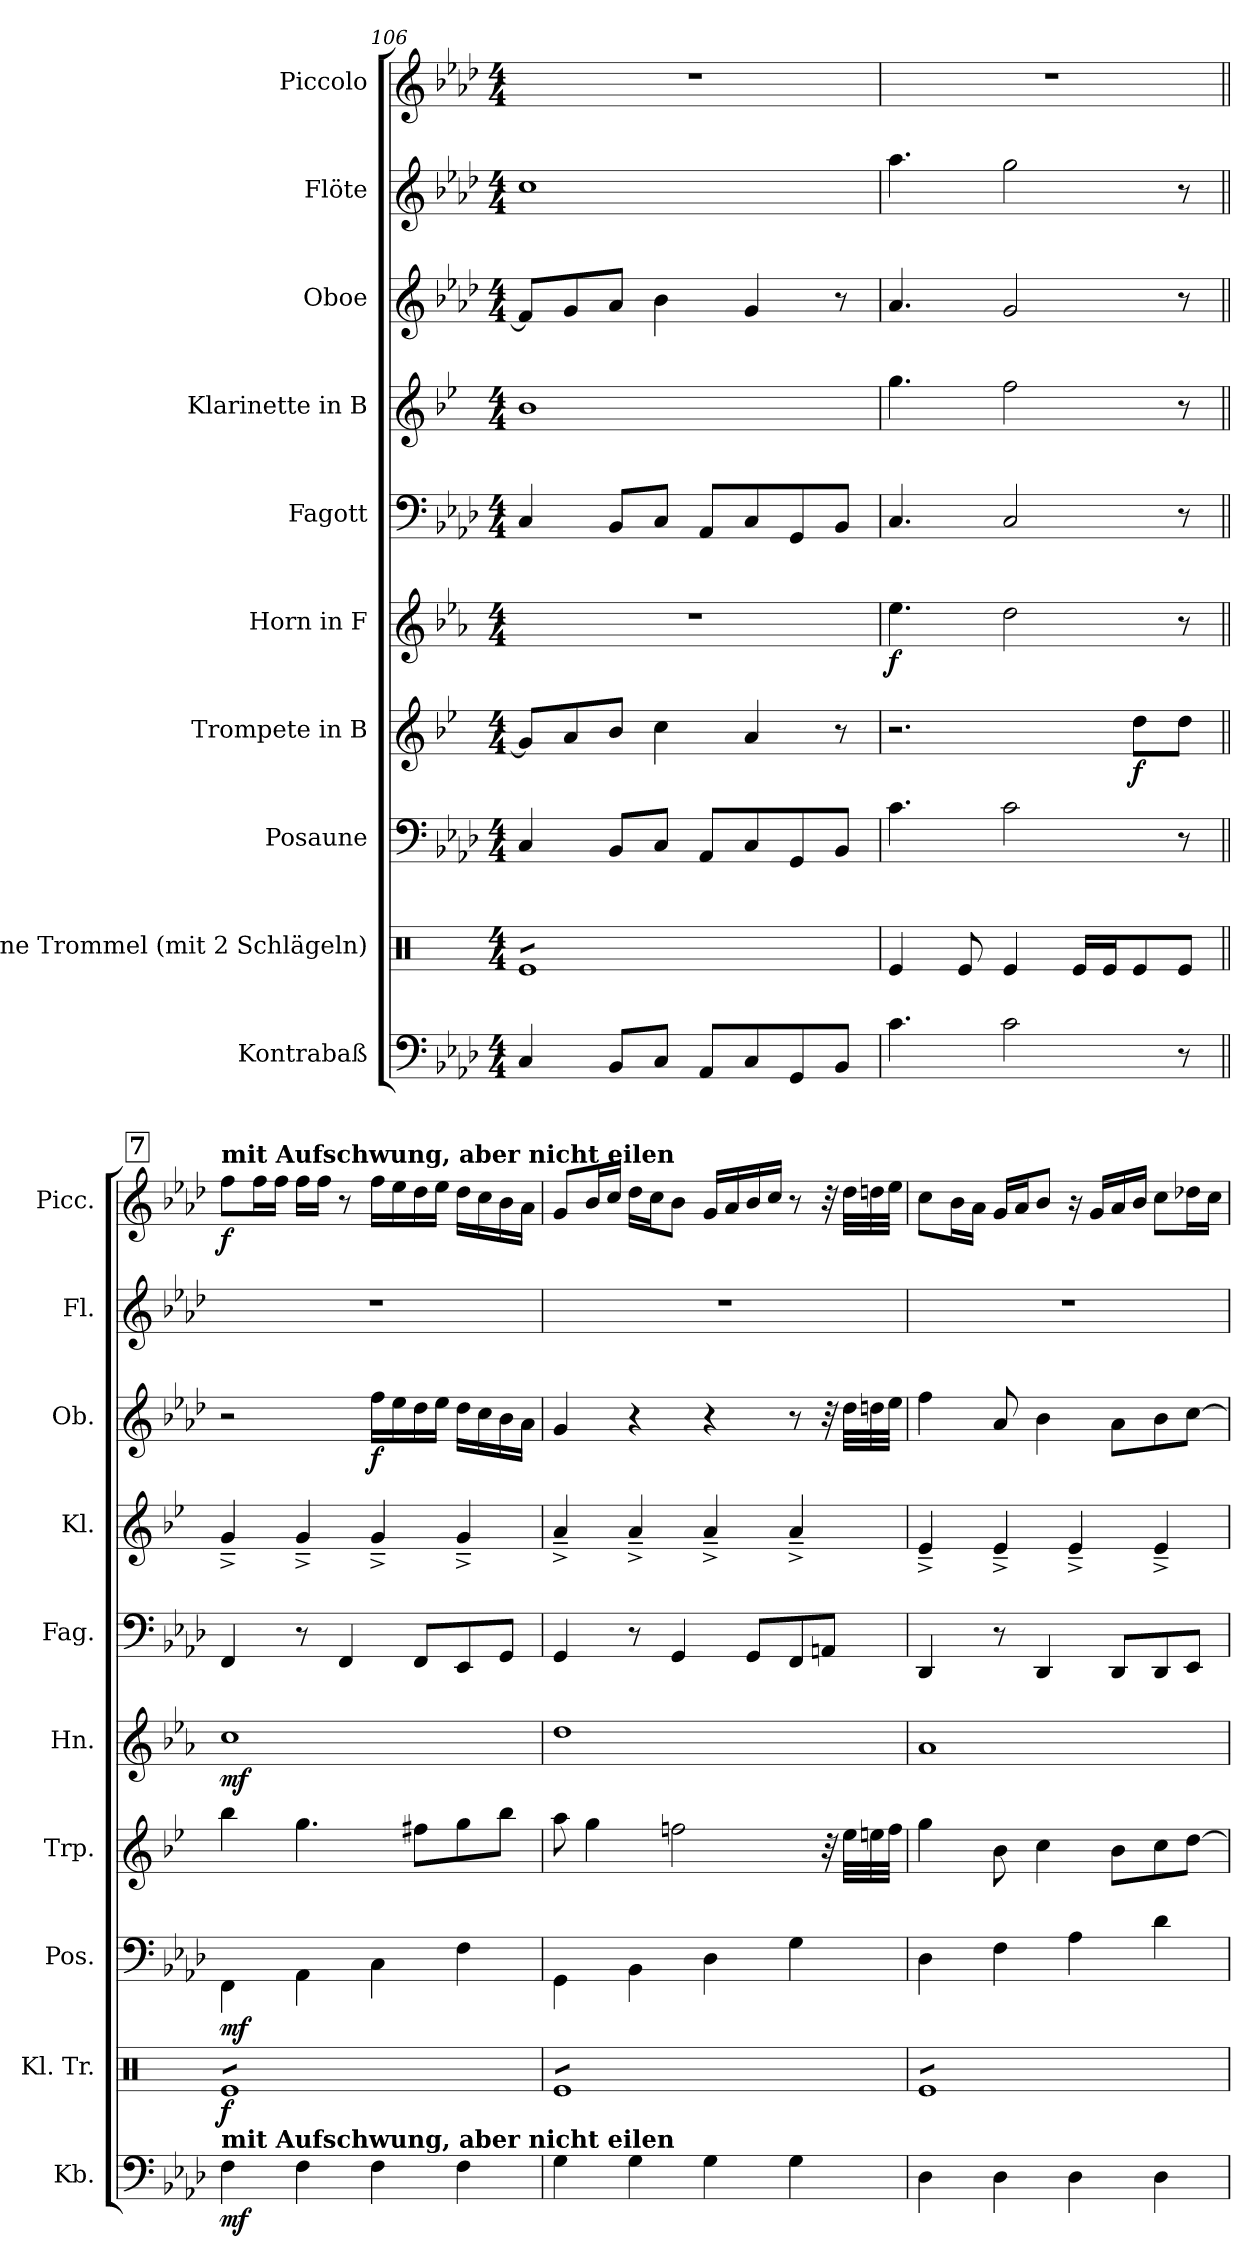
**kern	**dynam	**kern	**dynam	**kern	**dynam	**kern	**dynam	**kern	**dynam	**kern	**kern	**kern	**dynam	**kern	**kern	**dynam
*part10	*part10	*part9	*part9	*part8	*part8	*part7	*part7	*part6	*part6	*part5	*part4	*part3	*part3	*part2	*part1	*part1
*staff10	*staff10	*staff9	*staff9	*staff8	*staff8	*staff7	*staff7	*staff6	*staff6	*staff5	*staff4	*staff3	*staff3	*staff2	*staff1	*staff1
*I"Kontrabaß	*	*I"Kleine Trommel (mit 2 Schlägeln)	*	*I"Posaune	*	*I"Trompete in B	*	*I"Horn in F	*	*I"Fagott	*I"Klarinette in B	*I"Oboe	*	*I"Flöte	*I"Piccolo	*
*I'Kb.	*	*I'Kl. Tr.	*	*I'Pos.	*	*I'Trp.	*	*I'Hn.	*	*I'Fag.	*I'Kl.	*I'Ob.	*	*I'Fl.	*I'Picc.	*
*clefF4	*	*clefX	*	*clefF4	*	*clefG2	*	*clefG2	*	*clefF4	*clefG2	*clefG2	*	*clefG2	*clefG2	*
*ITrd7c12	*	*	*	*	*	*ITrd1c2	*	*ITrd4c7	*	*	*ITrd1c2	*	*	*	*ITrd-7c-12	*
*k[b-e-a-d-]	*	*k[]	*	*k[b-e-a-d-]	*	*k[b-e-a-d-]	*	*k[b-e-a-d-]	*	*k[b-e-a-d-]	*k[b-e-a-d-]	*k[b-e-a-d-]	*	*k[b-e-a-d-]	*k[b-e-a-d-]	*
*A-:	*	*C:	*	*A-:	*	*A-:	*	*A-:	*	*A-:	*A-:	*A-:	*	*A-:	*A-:	*
*M4/4	*	*M4/4	*	*M4/4	*	*M4/4	*	*M4/4	*	*M4/4	*M4/4	*M4/4	*	*M4/4	*M4/4	*
=106	=106	=106	=106	=106	=106	=106	=106	=106	=106	=106	=106	=106	=106	=106	=106	=106
*	*	*tremolo	*	*	*	*	*	*	*	*	*	*	*	*	*	*
4CCi/	.	8ReiL	.	4Ci/	.	8fi/L]	.	1r	.	4Ci/	1a-i	8fi/L]	.	1cci	1r	.
.	.	8Rei	.	.	.	8gi/	.	.	.	.	.	8gi/	.	.	.	.
8BBB-i/L	.	8Rei	.	8BB-i/L	.	8a-i/J	.	.	.	8BB-i/L	.	8a-i/J	.	.	.	.
8CCi/J	.	8Rei	.	8Ci/J	.	4b-i\	.	.	.	8Ci/J	.	4b-i\	.	.	.	.
8AAA-i/L	.	8Rei	.	8AA-i/L	.	.	.	.	.	8AA-i/L	.	.	.	.	.	.
8CCi/	.	8Rei	.	8Ci/	.	4gi/	.	.	.	8Ci/	.	4gi/	.	.	.	.
8GGGi/	.	8Rei	.	8GGi/	.	.	.	.	.	8GGi/	.	.	.	.	.	.
8BBB-i/J	.	8ReiJ	.	8BB-i/J	.	8r	.	.	.	8BB-i/J	.	8r	.	.	.	.
*	*	*Xtremolo	*	*	*	*	*	*	*	*	*	*	*	*	*	*
=107	=107	=107	=107	=107	=107	=107	=107	=107	=107	=107	=107	=107	=107	=107	=107	=107
4.Ci\	.	4Rei/	.	4.ci\	.	2.r	.	4.a-i\	f	4.Ci/	4.ffi\	4.a-i/	.	4.aa-i\	1r	.
.	.	8Rei/	.	.	.	.	.	.	.	.	.	.	.	.	.	.
2Ci\	.	4Rei/	.	2ci\	.	.	.	2gi\	.	2Ci/	2ee-i\	2gi/	.	2ggi\	.	.
.	.	16Rei/LL	.	.	.	.	.	.	.	.	.	.	.	.	.	.
.	.	16Rei/J	.	.	.	.	.	.	.	.	.	.	.	.	.	.
.	.	8Rei/	.	.	.	8cci\L	f	.	.	.	.	.	.	.	.	.
8r	.	8Rei/J	.	8r	.	8cci\J	.	8r	.	8r	8r	8r	.	8r	.	.
!!LO:LB:g=z
!!LO:REH:place=s1:B:color=#000000:enc=box:fs=12.8556:t=7
=108||	=108||	=108||	=108||	=108||	=108||	=108||	=108||	=108||	=108||	=108||	=108||	=108||	=108||	=108||	=108||	=108||
!	!	!	!	!	!	!	!	!	!	!	!	!	!	!	!LO:TX:a:B:t=mit Aufschwung, aber nicht eilen	!
!LO:TX:a:B:t=mit Aufschwung, aber nicht eilen	!	!	!	!	!	!	!	!	!	!	!	!	!	!	!	!
*	*	*tremolo	*	*	*	*	*	*	*	*	*	*	*	*	*	*
4FFi\	mf	8ReiL	f	4FFi\	mf	4aa-i\	.	1fi	mf	4FFi/	4f~^i/	2r	.	1r	8fffi\L	f
.	.	8Rei	.	.	.	.	.	.	.	.	.	.	.	.	16fffi\L	.
.	.	.	.	.	.	.	.	.	.	.	.	.	.	.	16fffi\JJ	.
4FFi\	.	8Rei	.	4AA-i\	.	4.ffi\	.	.	.	8r	4f~^i/	.	.	.	16fffi\LL	.
.	.	.	.	.	.	.	.	.	.	.	.	.	.	.	16fffi\JJ	.
.	.	8Rei	.	.	.	.	.	.	.	4FFi/	.	.	.	.	8r	.
4FFi\	.	8Rei	.	4Ci\	.	.	.	.	.	.	4f~^i/	16ffi\LL	f	.	16fffi\LL	.
.	.	.	.	.	.	.	.	.	.	.	.	16ee-i\	.	.	16eee-i\	.
.	.	8Rei	.	.	.	8eeni\L	.	.	.	8FFi/L	.	16dd-i\	.	.	16ddd-i\	.
.	.	.	.	.	.	.	.	.	.	.	.	16ee-i\JJ	.	.	16eee-i\JJ	.
4FFi\	.	8Rei	.	4Fi\	.	8ffi\	.	.	.	8EE-i/	4f~^i/	16dd-i\LL	.	.	16ddd-i\LL	.
.	.	.	.	.	.	.	.	.	.	.	.	16cci\	.	.	16ccci\	.
.	.	8ReiJ	.	.	.	8aa-i\J	.	.	.	8GGi/J	.	16b-i\	.	.	16bb-i\	.
.	.	.	.	.	.	.	.	.	.	.	.	16a-i\JJ	.	.	16aa-i\JJ	.
=109	=109	=109	=109	=109	=109	=109	=109	=109	=109	=109	=109	=109	=109	=109	=109	=109
4GGi\	.	8ReiL	.	4GGi\	.	8ggi\	.	1gi	.	4GGi/	4g~^i/	4gi/	.	1r	8ggi/L	.
.	.	8Rei	.	.	.	4ffi\	.	.	.	.	.	.	.	.	16bb-i/L	.
.	.	.	.	.	.	.	.	.	.	.	.	.	.	.	16ccci/JJ	.
4GGi\	.	8Rei	.	4BB-i\	.	.	.	.	.	8r	4g~^i/	4r	.	.	16ddd-i\LL	.
.	.	.	.	.	.	.	.	.	.	.	.	.	.	.	16ccci\J	.
.	.	8Rei	.	.	.	2ee-Xi\	.	.	.	4GGi/	.	.	.	.	8bb-i\J	.
4GGi\	.	8Rei	.	4D-i\	.	.	.	.	.	.	4g~^i/	4r	.	.	16ggi/LL	.
.	.	.	.	.	.	.	.	.	.	.	.	.	.	.	16aa-i/	.
.	.	8Rei	.	.	.	.	.	.	.	8GGi/L	.	.	.	.	16bb-i/	.
.	.	.	.	.	.	.	.	.	.	.	.	.	.	.	16ccci/JJ	.
4GGi\	.	8Rei	.	4Gi\	.	.	.	.	.	8FFi/	4g~^i/	8r	.	.	8r	.
.	.	8ReiJ	.	.	.	32r	.	.	.	8AAni/J	.	32r	.	.	32r	.
.	.	.	.	.	.	32dd-i\LLL	.	.	.	.	.	32dd-i\LLL	.	.	32ddd-i\LLL	.
.	.	.	.	.	.	32ddni\	.	.	.	.	.	32ddni\	.	.	32dddni\	.
.	.	.	.	.	.	32ee-i\JJJ	.	.	.	.	.	32ee-i\JJJ	.	.	32eee-i\JJJ	.
=110	=110	=110	=110	=110	=110	=110	=110	=110	=110	=110	=110	=110	=110	=110	=110	=110
4DD-i\	.	8ReiL	.	4D-i\	.	4ffi\	.	1d-i	.	4DD-i/	4d-~^i/	4ffi\	.	1r	8ccci\L	.
.	.	8Rei	.	.	.	.	.	.	.	.	.	.	.	.	16bb-i\L	.
.	.	.	.	.	.	.	.	.	.	.	.	.	.	.	16aa-i\JJ	.
4DD-i\	.	8Rei	.	4Fi\	.	8a-i\	.	.	.	8r	4d-~^i/	8a-i/	.	.	16ggi/LL	.
.	.	.	.	.	.	.	.	.	.	.	.	.	.	.	16aa-i/J	.
.	.	8Rei	.	.	.	4b-i\	.	.	.	4DD-i/	.	4b-i\	.	.	8bb-i/J	.
4DD-i\	.	8Rei	.	4A-i\	.	.	.	.	.	.	4d-~^i/	.	.	.	16r	.
.	.	.	.	.	.	.	.	.	.	.	.	.	.	.	16ggi/LL	.
.	.	8Rei	.	.	.	8a-i\L	.	.	.	8DD-i/L	.	8a-i\L	.	.	16aa-i/	.
.	.	.	.	.	.	.	.	.	.	.	.	.	.	.	16bb-i/JJ	.
4DD-i\	.	8Rei	.	4d-i\	.	8b-i\	.	.	.	8DD-i/	4d-~^i/	8b-i\	.	.	8ccci\L	.
.	.	8ReiJ	.	.	.	[8cci\J	.	.	.	8EE-i/J	.	[8cci\J	.	.	16ddd-Xi\L	.
*	*	*Xtremolo	*	*	*	*	*	*	*	*	*	*	*	*	*	*
.	.	.	.	.	.	.	.	.	.	.	.	.	.	.	16ccci\JJ	.
=	=	=	=	=	=	=	=	=	=	=	=	=	=	=	=	=
*-	*-	*-	*-	*-	*-	*-	*-	*-	*-	*-	*-	*-	*-	*-	*-	*-
